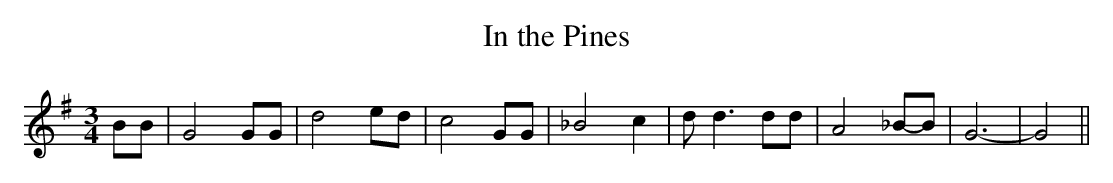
X:1
T:In the Pines
M:3/4
L:1/8
K:G
 BB| G4 GG| d4 ed| c4 GG| _B4 c2| d d3 dd| A4_B-B| G6-| G4||
